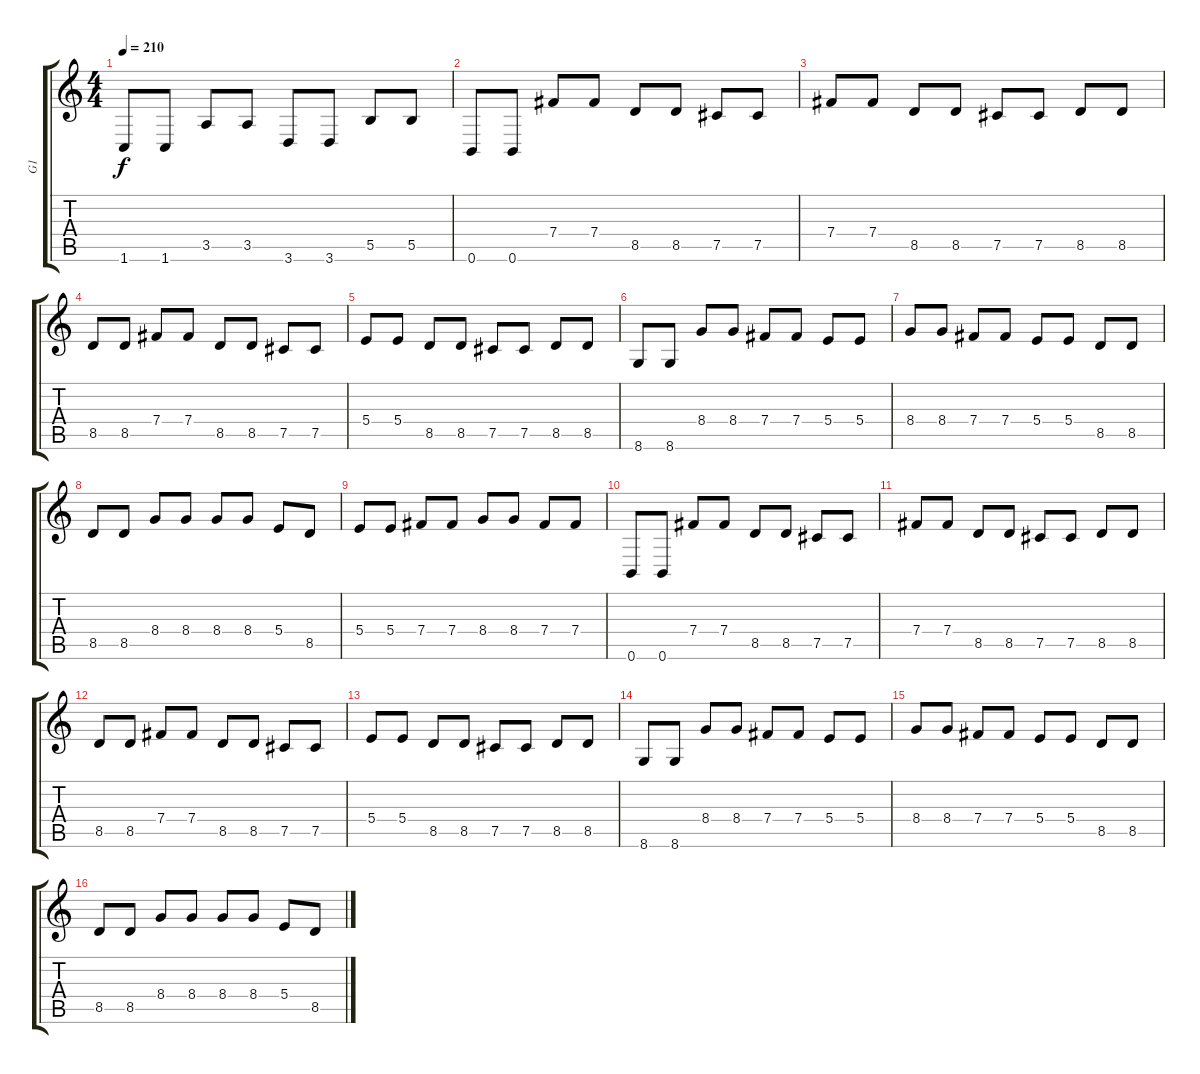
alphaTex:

\track ("G1" "G1") {instrument distortionguitar}
\staff {score tabs}
\tuning (Db4 Ab3 E3 B2 Gb2 B1) {hide}
\ts (4 4)
\tempo 210
\clef g2
\ks c
1.6.8{dy f} 1.6.8 3.5.8 3.5.8 3.6.8 3.6.8 5.5.8 5.5.8 |
0.6.8 0.6.8 7.4.8 7.4.8 8.5.8 8.5.8 7.5.8 7.5.8 |
7.4.8 7.4.8 8.5.8 8.5.8 7.5.8 7.5.8 8.5.8 8.5.8 |
8.5.8 8.5.8 7.4.8 7.4.8 8.5.8 8.5.8 7.5.8 7.5.8 |
5.4.8 5.4.8 8.5.8 8.5.8 7.5.8 7.5.8 8.5.8 8.5.8 |
8.6.8 8.6.8 8.4.8 8.4.8 7.4.8 7.4.8 5.4.8 5.4.8 |
8.4.8 8.4.8 7.4.8 7.4.8 5.4.8 5.4.8 8.5.8 8.5.8 |
8.5.8 8.5.8 8.4.8 8.4.8 8.4.8 8.4.8 5.4.8 8.5.8 |
5.4.8 5.4.8 7.4.8 7.4.8 8.4.8 8.4.8 7.4.8 7.4.8 |
0.6.8 0.6.8 7.4.8 7.4.8 8.5.8 8.5.8 7.5.8 7.5.8 |
7.4.8 7.4.8 8.5.8 8.5.8 7.5.8 7.5.8 8.5.8 8.5.8 |
8.5.8 8.5.8 7.4.8 7.4.8 8.5.8 8.5.8 7.5.8 7.5.8 |
5.4.8 5.4.8 8.5.8 8.5.8 7.5.8 7.5.8 8.5.8 8.5.8 |
8.6.8 8.6.8 8.4.8 8.4.8 7.4.8 7.4.8 5.4.8 5.4.8 |
8.4.8 8.4.8 7.4.8 7.4.8 5.4.8 5.4.8 8.5.8 8.5.8 |
8.5.8 8.5.8 8.4.8 8.4.8 8.4.8 8.4.8 5.4.8 8.5.8
